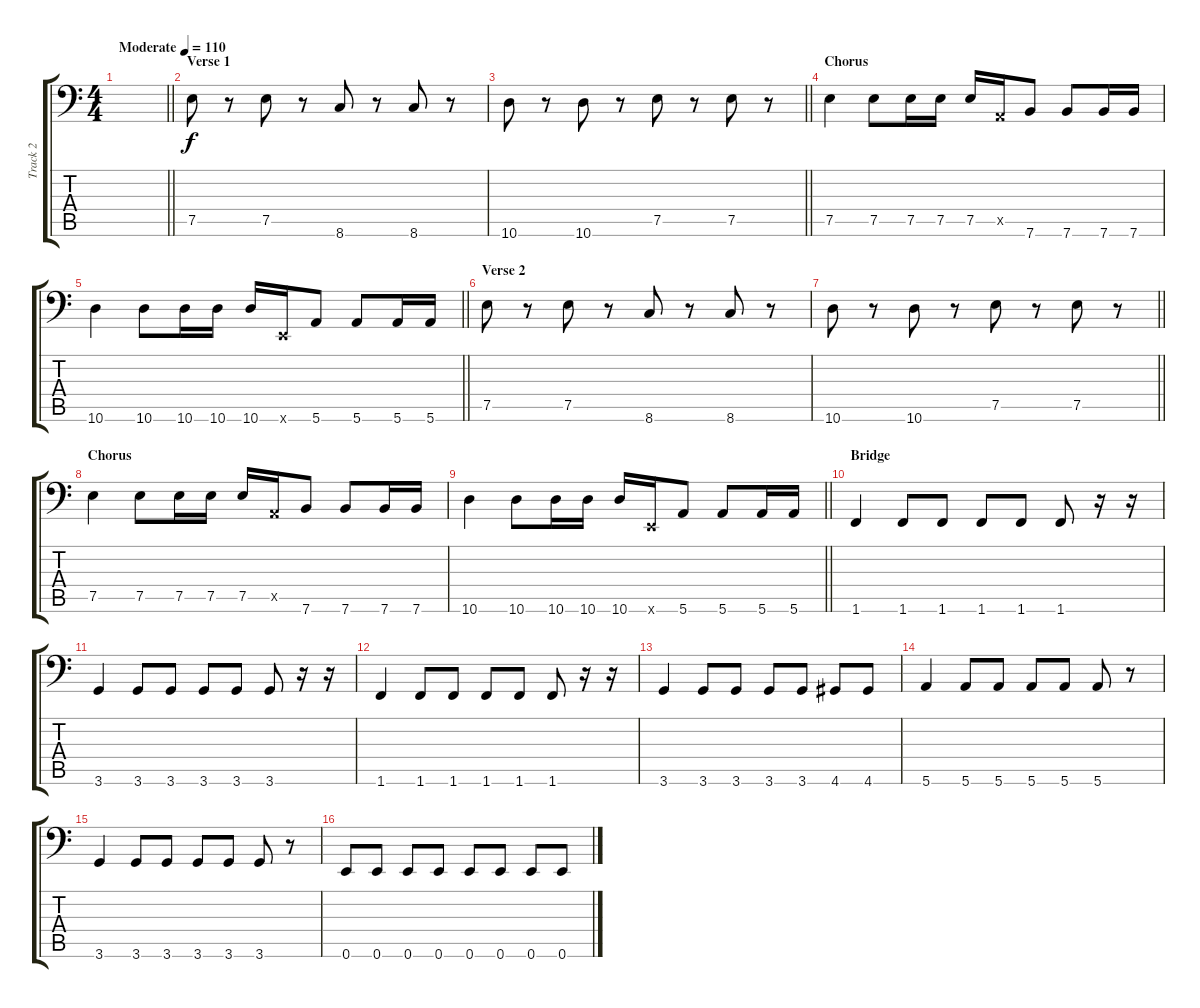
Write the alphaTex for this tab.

\track ("Track 2" "Track 2") {instrument electricbassfinger}
\staff {score tabs}
\tuning (E3 B2 G2 D2 A1 E1) {hide}
\ts (4 4)
\tempo (110 "Moderate")
\clef f4
\barLineRight lightlight
\ks c
|
\section ("" "Verse 1")
7.5.8 r.8 7.5.8 r.8 8.6.8 r.8 8.6.8 r.8 |
\barLineRight lightlight
10.6.8 r.8 10.6.8 r.8 7.5.8 r.8 7.5.8 r.8 |
\section ("" "Chorus")
7.5.4 7.5.8 7.5.16 7.5.16 7.5.16 0.5{x}.16 7.6.8 7.6.8 7.6.16 7.6.16 |
\barLineRight lightlight
10.6.4 10.6.8 10.6.16 10.6.16 10.6.16 0.6{x}.16 5.6.8 5.6.8 5.6.16 5.6.16 |
\section ("" "Verse 2")
7.5.8 r.8 7.5.8 r.8 8.6.8 r.8 8.6.8 r.8 |
\barLineRight lightlight
10.6.8 r.8 10.6.8 r.8 7.5.8 r.8 7.5.8 r.8 |
\section ("" "Chorus")
7.5.4 7.5.8 7.5.16 7.5.16 7.5.16 0.5{x}.16 7.6.8 7.6.8 7.6.16 7.6.16 |
\barLineRight lightlight
10.6.4 10.6.8 10.6.16 10.6.16 10.6.16 0.6{x}.16 5.6.8 5.6.8 5.6.16 5.6.16 |
\section ("" "Bridge")
1.6.4 1.6.8 1.6.8 1.6.8 1.6.8 1.6.8 r.16 r.16 |
3.6.4 3.6.8 3.6.8 3.6.8 3.6.8 3.6.8 r.16 r.16 |
1.6.4 1.6.8 1.6.8 1.6.8 1.6.8 1.6.8 r.16 r.16 |
3.6.4 3.6.8 3.6.8 3.6.8 3.6.8 4.6.8 4.6.8 |
5.6.4 5.6.8 5.6.8 5.6.8 5.6.8 5.6.8 r.8 |
3.6.4 3.6.8 3.6.8 3.6.8 3.6.8 3.6.8 r.8 |
0.6.8 0.6.8 0.6.8 0.6.8 0.6.8 0.6.8 0.6.8 0.6.8
